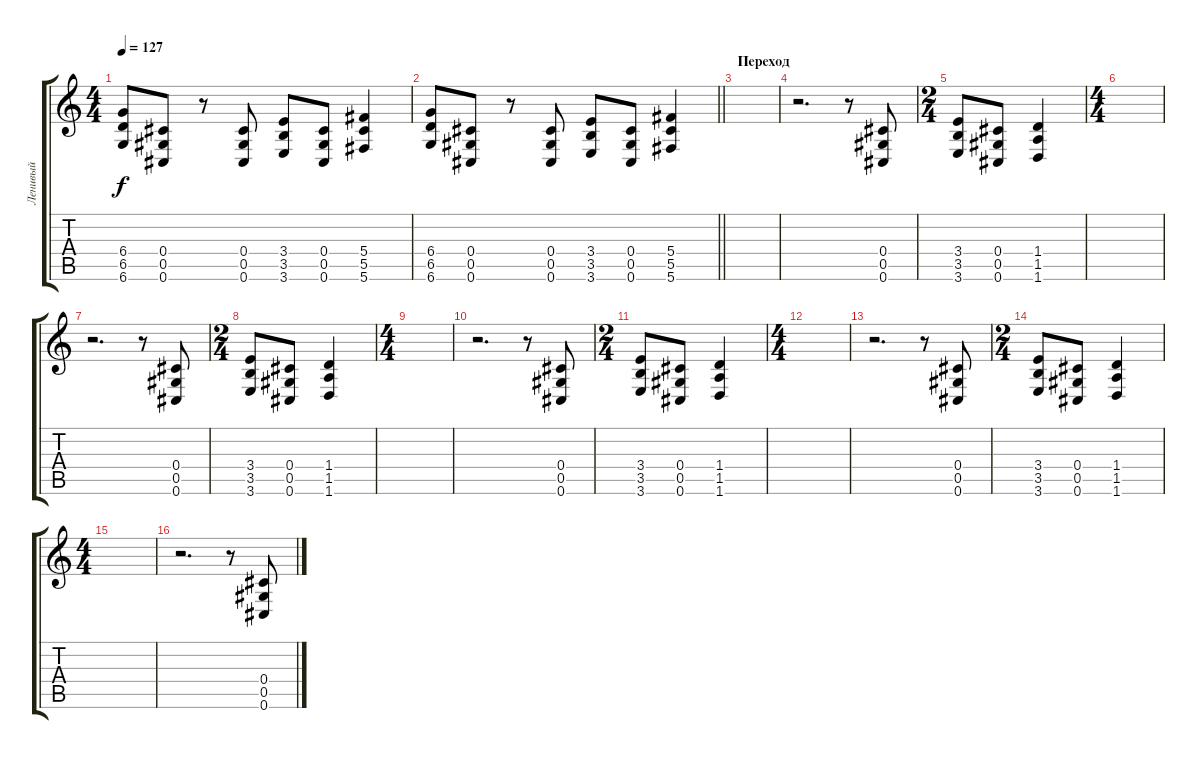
\track ("Ленивый" "Ленивый") {instrument overdrivenguitar}
\staff {score tabs}
\tuning (Eb4 Bb3 Gb3 Db3 Ab2 Db2) {hide}
\ts (4 4)
\tempo 127
\clef g2
\ks c
(6.4 6.5 6.6).8{dy f} (0.4 0.5 0.6).8 r.8 (0.4 0.5 0.6).8 (3.4 3.5 3.6).8 (0.4 0.5 0.6).8 (5.4 5.5 5.6).4 |
\barLineRight lightlight
(6.4 6.5 6.6).8 (0.4 0.5 0.6).8 r.8 (0.4 0.5 0.6).8 (3.4 3.5 3.6).8 (0.4 0.5 0.6).8 (5.4 5.5 5.6).4 |
\section ("" "Переход")
|
r.2{d} r.8 (0.4 0.5 0.6).8 |
\ts (2 4)
(3.4 3.5 3.6).8 (0.4 0.5 0.6).8 (1.4 1.5 1.6).4 |
\ts (4 4)
|
r.2{d} r.8 (0.4 0.5 0.6).8 |
\ts (2 4)
(3.4 3.5 3.6).8 (0.4 0.5 0.6).8 (1.4 1.5 1.6).4 |
\ts (4 4)
|
r.2{d} r.8 (0.4 0.5 0.6).8 |
\ts (2 4)
(3.4 3.5 3.6).8 (0.4 0.5 0.6).8 (1.4 1.5 1.6).4 |
\ts (4 4)
|
r.2{d} r.8 (0.4 0.5 0.6).8 |
\ts (2 4)
(3.4 3.5 3.6).8 (0.4 0.5 0.6).8 (1.4 1.5 1.6).4 |
\ts (4 4)
|
r.2{d} r.8 (0.4 0.5 0.6).8
